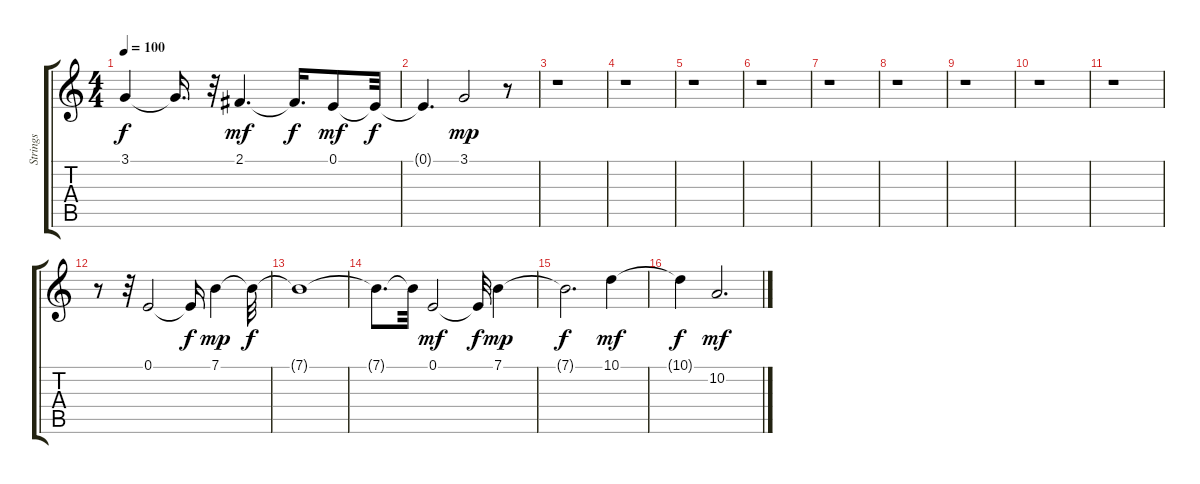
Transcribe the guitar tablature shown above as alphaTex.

\track ("Strings" "Strings") {instrument stringensemble1}
\staff {score tabs}
\tuning (E4 B3 G3 D3 A2 E2) {hide}
\ts (4 4)
\tempo 100
\clef g2
\ks c
3.1{t}.4{dy f} 3.1{t}.16{d} r.32 2.1.4{d dy mf} 2.1{t}.16{d dy f} 0.1.8{dy mf} 0.1{t}.32{dy f} |
0.1{t}.4{d} 3.1.2{dy mp} r.8 |
r.1 |
r.1 |
r.1 |
r.1 |
r.1 |
r.1 |
r.1 |
r.1 |
r.1 |
r.8 r.32 0.1.2 0.1{t}.16{dy f} 7.1.4{dy mp} 7.1{t}.32{dy f} |
7.1{t}.1 |
7.1{t}.8{d} 7.1{t}.32 0.1.2{dy mf} 0.1{t}.32{dy f} 7.1.4{dy mp} |
7.1{t}.2{d dy f} 10.1.4{dy mf} |
10.1{t}.4{dy f} 10.2.2{d dy mf}
